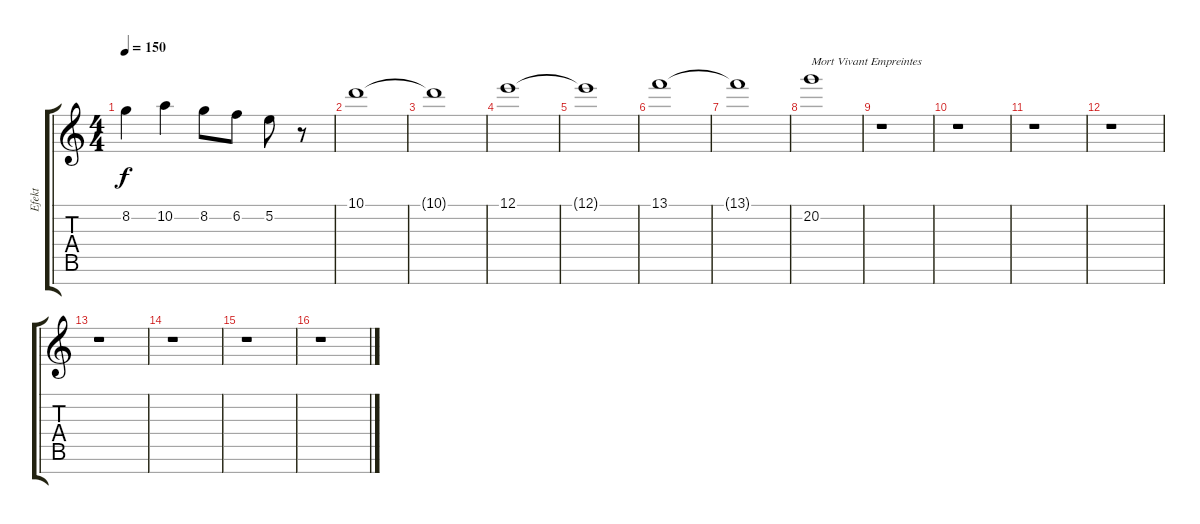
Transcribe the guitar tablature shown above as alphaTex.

\track ("Efekt" "Efekt") {instrument distortionguitar}
\staff {score tabs}
\tuning (E4 B3 G3 D3 A2 E2 B1) {hide}
\ts (4 4)
\tempo 150
\clef g2
\ks c
8.2.4{dy f} 10.2.4 8.2.8 6.2.8 5.2.8 r.8 |
10.1.1 |
10.1{t}.1 |
12.1.1 |
12.1{t}.1 |
13.1.1 |
13.1{t}.1 |
20.2.1{txt "Mort Vivant Empreintes"} |
r.1 |
r.1 |
r.1 |
r.1 |
r.1 |
r.1 |
r.1 |
r.1
